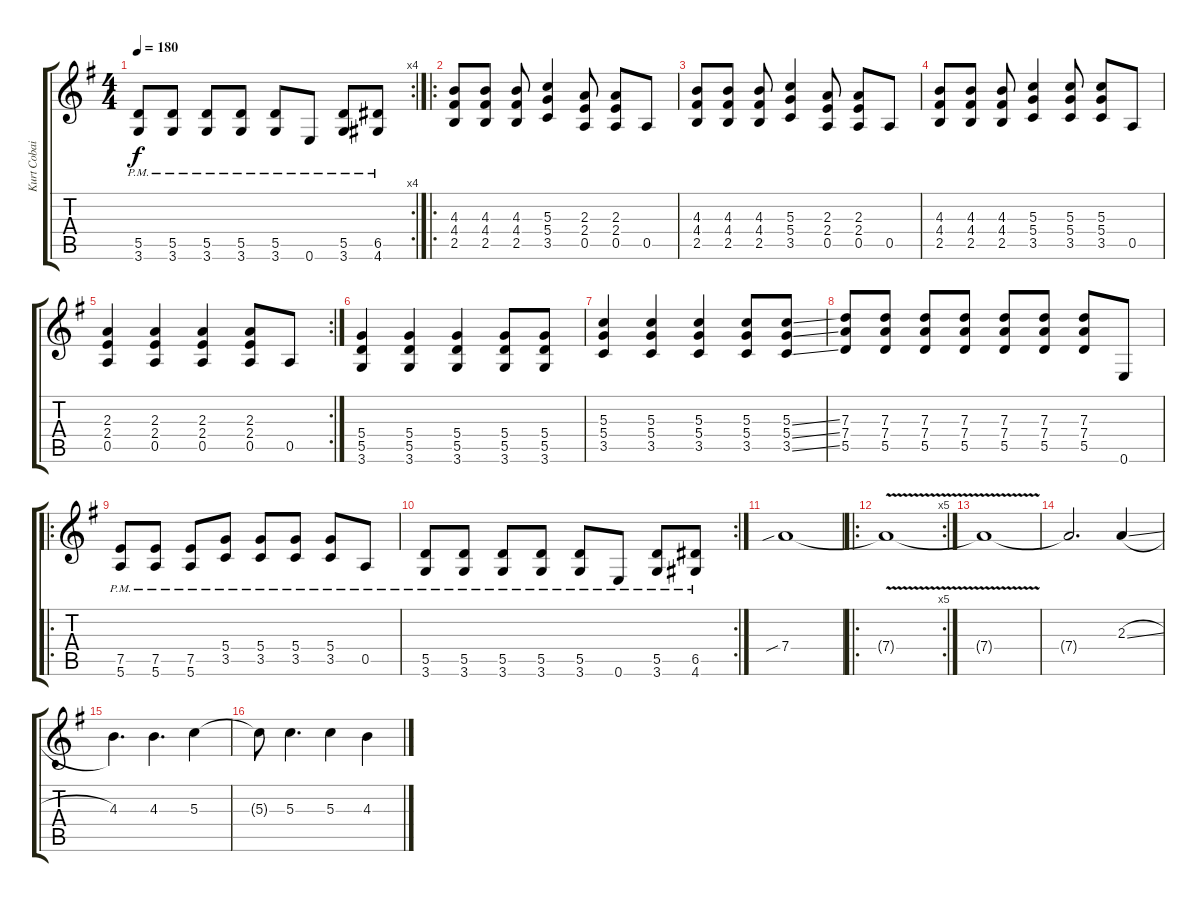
\track ("Kurt Cobain" "Kurt Cobai") {instrument distortionguitar}
\staff {score tabs}
\tuning (E4 B3 G3 D3 A2 E2) {hide}
\rc 4
\ts (4 4)
\tempo 180
\clef g2
\ks g
(5.5{pm} 3.6{pm}).8{dy f} (5.5{pm} 3.6{pm}).8 (5.5{pm} 3.6{pm}).8 (5.5{pm} 3.6{pm}).8 (5.5{pm} 3.6{pm}).8 0.6{pm}.8 (5.5{pm} 3.6{pm}).8 (6.5{pm} 4.6{pm}).8 |
\ro
(4.3 4.4 2.5).8 (4.3 4.4 2.5).8 (4.3 4.4 2.5).8 (5.3 5.4 3.5).4 (2.3 2.4 0.5).8 (2.3 2.4 0.5).8 0.5.8 |
(4.3 4.4 2.5).8 (4.3 4.4 2.5).8 (4.3 4.4 2.5).8 (5.3 5.4 3.5).4 (2.3 2.4 0.5).8 (2.3 2.4 0.5).8 0.5.8 |
(4.3 4.4 2.5).8 (4.3 4.4 2.5).8 (4.3 4.4 2.5).8 (5.3 5.4 3.5).4 (5.3 5.4 3.5).8 (5.3 5.4 3.5).8 0.5.8 |
\rc 2
(2.3 2.4 0.5).4 (2.3 2.4 0.5).4 (2.3 2.4 0.5).4 (2.3 2.4 0.5).8 0.5.8 |
(5.4 5.5 3.6).4 (5.4 5.5 3.6).4 (5.4 5.5 3.6).4 (5.4 5.5 3.6).8 (5.4 5.5 3.6).8 |
(5.3 5.4 3.5).4 (5.3 5.4 3.5).4 (5.3 5.4 3.5).4 (5.3 5.4 3.5).8 (5.3{ss} 5.4{ss} 3.5{ss}).8 |
(7.3 7.4 5.5).8 (7.3 7.4 5.5).8 (7.3 7.4 5.5).8 (7.3 7.4 5.5).8 (7.3 7.4 5.5).8 (7.3 7.4 5.5).8 (7.3 7.4 5.5).8 0.6.8 |
\ro
(7.5{pm} 5.6{pm}).8 (7.5{pm} 5.6{pm}).8 (7.5{pm} 5.6{pm}).8 (5.4{pm} 3.5{pm}).8 (5.4{pm} 3.5{pm}).8 (5.4{pm} 3.5{pm}).8 (5.4{pm} 3.5{pm}).8 0.5{pm}.8 |
\rc 2
(5.5{pm} 3.6{pm}).8 (5.5{pm} 3.6{pm}).8 (5.5{pm} 3.6{pm}).8 (5.5{pm} 3.6{pm}).8 (5.5{pm} 3.6{pm}).8 0.6{pm}.8 (5.5{pm} 3.6{pm}).8 (6.5{pm} 4.6{pm}).8 |
7.4{sib}.1 |
\ro
\rc 5
7.4{v t}.1 |
7.4{t}.1 |
7.4{t}.2{d} 2.3{sl}.4 |
4.3.4{d} 4.3.4{d} 5.3.4 |
5.3{t}.8 5.3.4{d} 5.3.4 4.3.4
